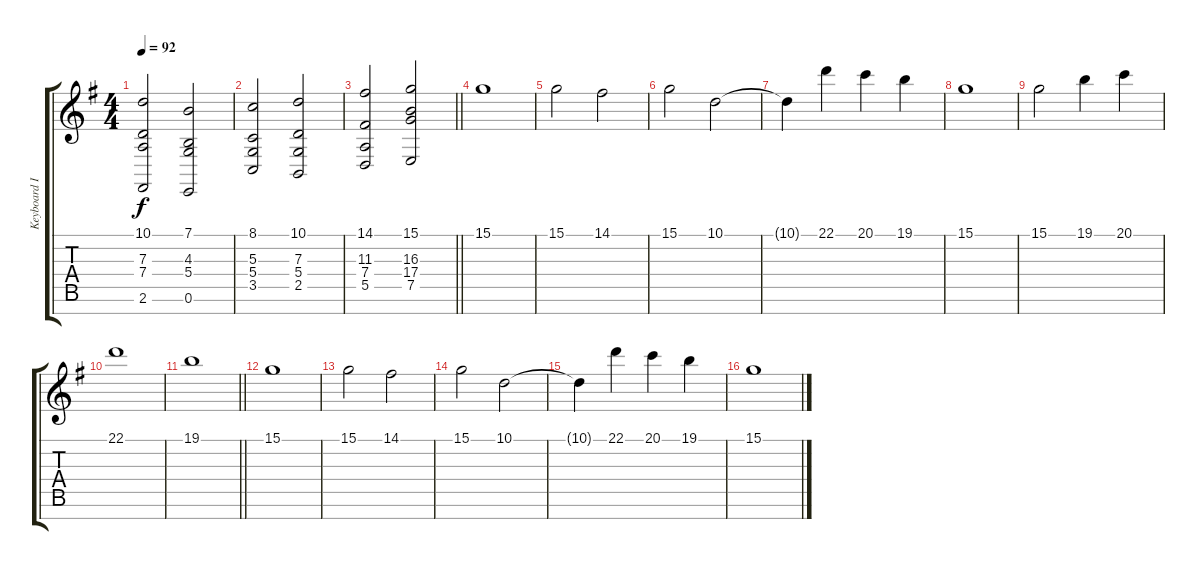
\track ("Keyboard III" "Keyboard I") {instrument stringensemble1}
\staff {score tabs}
\tuning (E4 B3 G3 D3 A2 E2 B1) {hide}
\ts (4 4)
\tempo 92
\clef g2
\ks g
(10.1 7.3 7.4 2.6).2{dy f} (7.1 4.3 5.4 0.6).2 |
(8.1 5.3 5.4 3.5).2 (10.1 7.3 5.4 2.5).2 |
\barLineRight lightlight
(14.1 11.3 7.4 5.5).2 (15.1 16.3 17.4 7.5).2 |
\section ("" "")
15.1.1 |
15.1.2 14.1.2 |
15.1.2 10.1.2 |
10.1{t}.4 22.1.4 20.1.4 19.1.4 |
15.1.1 |
15.1.2 19.1.4 20.1.4 |
22.1.1 |
\barLineRight lightlight
19.1.1 |
\section ("" "")
15.1.1 |
15.1.2 14.1.2 |
15.1.2 10.1.2 |
10.1{t}.4 22.1.4 20.1.4 19.1.4 |
15.1.1
